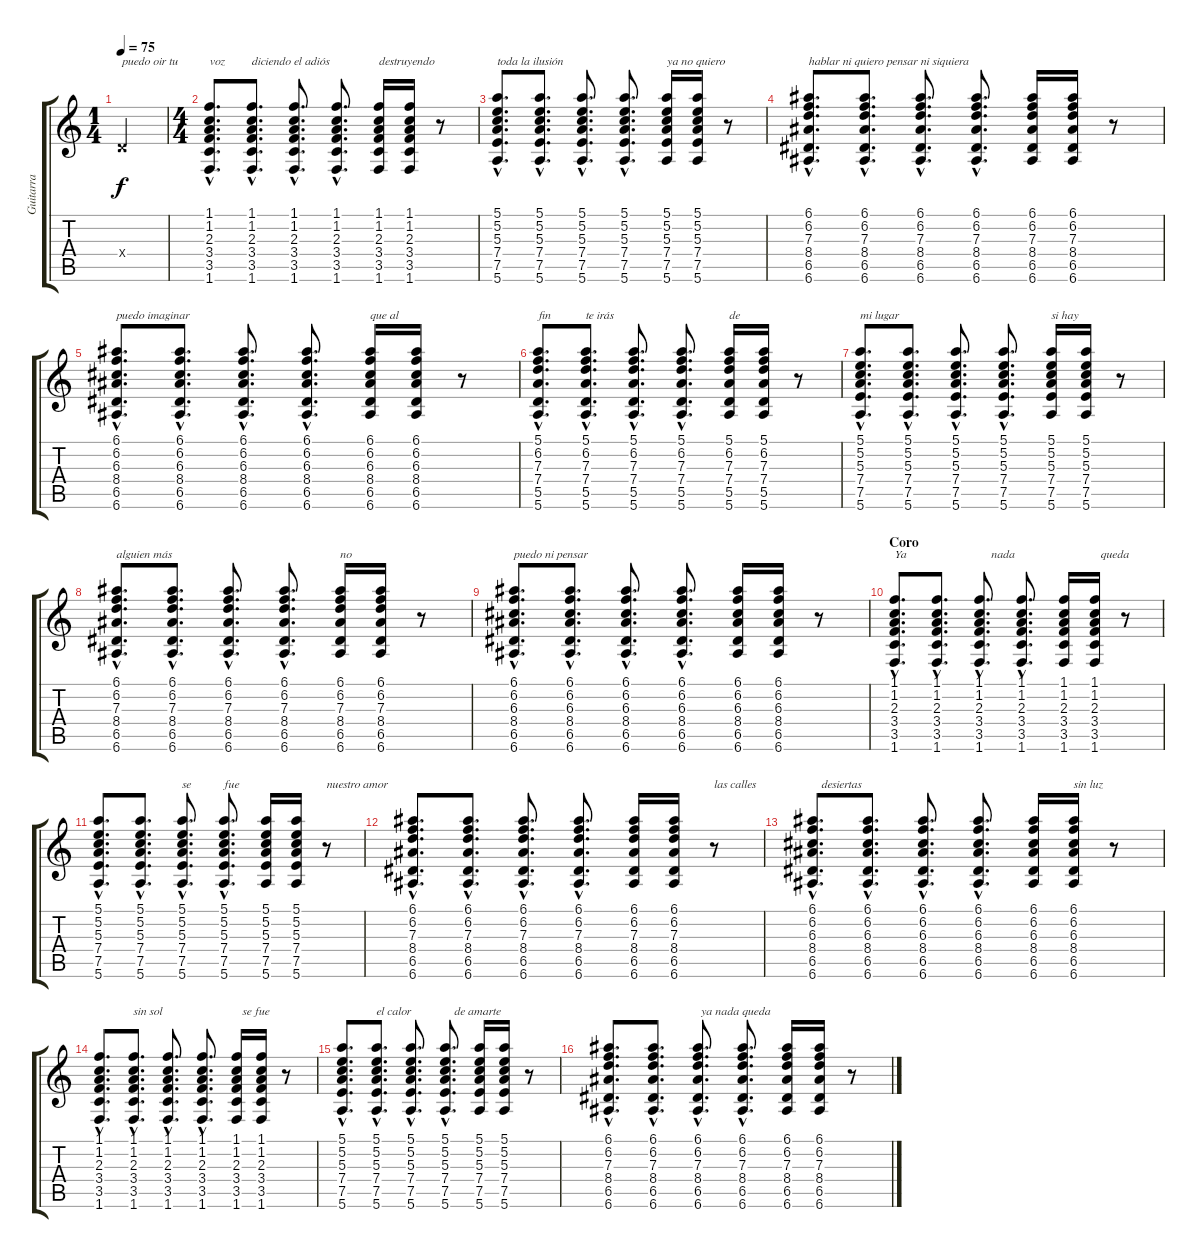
\track ("Guitarra" "Guitarra") {instrument acousticguitarsteel}
\staff {score tabs}
\tuning (E4 B3 G3 D3 A2 E2) {hide}
\ts (1 4)
\tempo 75
\clef g2
\ks c
0.4{x}.4{txt "puedo oir tu" dy f instrument acousticguitarsteel} |
\ts (4 4)
(1.1{hac} 1.2{hac} 2.3{hac} 3.4{hac} 3.5{hac} 1.6{hac}).8{d txt "voz"} (1.1{hac} 1.2{hac} 2.3{hac} 3.4{hac} 3.5{hac} 1.6{hac}).8{d txt "diciendo el adiós"} (1.1{hac} 1.2{hac} 2.3{hac} 3.4{hac} 3.5{hac} 1.6{hac}).8{d} (1.1{hac} 1.2{hac} 2.3{hac} 3.4{hac} 3.5{hac} 1.6{hac}).8{d} (1.1 1.2 2.3 3.4 3.5 1.6).16{txt "destruyendo"} (1.1 1.2 2.3 3.4 3.5 1.6).16 r.8 |
(5.1{hac} 5.2{hac} 5.3{hac} 7.4{hac} 7.5{hac} 5.6{hac}).8{d txt "toda la ilusión"} (5.1{hac} 5.2{hac} 5.3{hac} 7.4{hac} 7.5{hac} 5.6{hac}).8{d} (5.1{hac} 5.2{hac} 5.3{hac} 7.4{hac} 7.5{hac} 5.6{hac}).8{d} (5.1{hac} 5.2{hac} 5.3{hac} 7.4{hac} 7.5{hac} 5.6{hac}).8{d} (5.1 5.2 5.3 7.4 7.5 5.6).16{txt "ya no quiero"} (5.1 5.2 5.3 7.4 7.5 5.6).16 r.8 |
(6.1{hac} 6.2{hac} 7.3{hac} 8.4{hac} 6.5{hac} 6.6{hac}).8{d txt "hablar ni quiero pensar ni siquiera"} (6.1{hac} 6.2{hac} 7.3{hac} 8.4{hac} 6.5{hac} 6.6{hac}).8{d} (6.1{hac} 6.2{hac} 7.3{hac} 8.4{hac} 6.5{hac} 6.6{hac}).8{d} (6.1{hac} 6.2{hac} 7.3{hac} 8.4{hac} 6.5{hac} 6.6{hac}).8{d} (6.1 6.2 7.3 8.4 6.5 6.6).16 (6.1 6.2 7.3 8.4 6.5 6.6).16 r.8 |
(6.1{hac} 6.2{hac} 6.3{hac} 8.4{hac} 6.5{hac} 6.6{hac}).8{d txt "puedo imaginar"} (6.1{hac} 6.2{hac} 6.3{hac} 8.4{hac} 6.5{hac} 6.6{hac}).8{d} (6.1{hac} 6.2{hac} 6.3{hac} 8.4{hac} 6.5{hac} 6.6{hac}).8{d} (6.1{hac} 6.2{hac} 6.3{hac} 8.4{hac} 6.5{hac} 6.6{hac}).8{d} (6.1 6.2 6.3 8.4 6.5 6.6).16{txt "que al "} (6.1 6.2 6.3 8.4 6.5 6.6).16 r.8 |
(5.1{hac} 6.2{hac} 7.3{hac} 7.4{hac} 5.5{hac} 5.6{hac}).8{d txt "fin "} (5.1{hac} 6.2{hac} 7.3{hac} 7.4{hac} 5.5{hac} 5.6{hac}).8{d txt "te irás"} (5.1{hac} 6.2{hac} 7.3{hac} 7.4{hac} 5.5{hac} 5.6{hac}).8{d} (5.1{hac} 6.2{hac} 7.3{hac} 7.4{hac} 5.5{hac} 5.6{hac}).8{d} (5.1 6.2 7.3 7.4 5.5 5.6).16{txt "de"} (5.1 6.2 7.3 7.4 5.5 5.6).16 r.8 |
(5.1{hac} 5.2{hac} 5.3{hac} 7.4{hac} 7.5{hac} 5.6{hac}).8{d txt "mi lugar"} (5.1{hac} 5.2{hac} 5.3{hac} 7.4{hac} 7.5{hac} 5.6{hac}).8{d} (5.1{hac} 5.2{hac} 5.3{hac} 7.4{hac} 7.5{hac} 5.6{hac}).8{d} (5.1{hac} 5.2{hac} 5.3{hac} 7.4{hac} 7.5{hac} 5.6{hac}).8{d} (5.1 5.2 5.3 7.4 7.5 5.6).16{txt "si hay"} (5.1 5.2 5.3 7.4 7.5 5.6).16 r.8 |
(6.1{hac} 6.2{hac} 7.3{hac} 8.4{hac} 6.5{hac} 6.6{hac}).8{d txt "alguien más"} (6.1{hac} 6.2{hac} 7.3{hac} 8.4{hac} 6.5{hac} 6.6{hac}).8{d} (6.1{hac} 6.2{hac} 7.3{hac} 8.4{hac} 6.5{hac} 6.6{hac}).8{d} (6.1{hac} 6.2{hac} 7.3{hac} 8.4{hac} 6.5{hac} 6.6{hac}).8{d} (6.1 6.2 7.3 8.4 6.5 6.6).16{txt "no"} (6.1 6.2 7.3 8.4 6.5 6.6).16 r.8 |
(6.1{hac} 6.2{hac} 6.3{hac} 8.4{hac} 6.5{hac} 6.6{hac}).8{d txt "puedo ni pensar"} (6.1{hac} 6.2{hac} 6.3{hac} 8.4{hac} 6.5{hac} 6.6{hac}).8{d} (6.1{hac} 6.2{hac} 6.3{hac} 8.4{hac} 6.5{hac} 6.6{hac}).8{d} (6.1{hac} 6.2{hac} 6.3{hac} 8.4{hac} 6.5{hac} 6.6{hac}).8{d} (6.1 6.2 6.3 8.4 6.5 6.6).16 (6.1 6.2 6.3 8.4 6.5 6.6).16 r.8 |
\section ("" "Coro")
(1.1{hac} 1.2{hac} 2.3{hac} 3.4{hac} 3.5{hac} 1.6{hac}).8{d txt "Ya"} (1.1{hac} 1.2{hac} 2.3{hac} 3.4{hac} 3.5{hac} 1.6{hac}).8{d} (1.1{hac} 1.2{hac} 2.3{hac} 3.4{hac} 3.5{hac} 1.6{hac}).8{d txt "    nada"} (1.1{hac} 1.2{hac} 2.3{hac} 3.4{hac} 3.5{hac} 1.6{hac}).8{d} (1.1 1.2 2.3 3.4 3.5 1.6).16 (1.1 1.2 2.3 3.4 3.5 1.6).16{txt "  queda"} r.8 |
(5.1{hac} 5.2{hac} 5.3{hac} 7.4{hac} 7.5{hac} 5.6{hac}).8{d} (5.1{hac} 5.2{hac} 5.3{hac} 7.4{hac} 7.5{hac} 5.6{hac}).8{d} (5.1{hac} 5.2{hac} 5.3{hac} 7.4{hac} 7.5{hac} 5.6{hac}).8{d txt "se"} (5.1{hac} 5.2{hac} 5.3{hac} 7.4{hac} 7.5{hac} 5.6{hac}).8{d txt "fue"} (5.1 5.2 5.3 7.4 7.5 5.6).16 (5.1 5.2 5.3 7.4 7.5 5.6).16 r.8{txt "nuestro amor"} |
(6.1{hac} 6.2{hac} 7.3{hac} 8.4{hac} 6.5{hac} 6.6{hac}).8{d} (6.1{hac} 6.2{hac} 7.3{hac} 8.4{hac} 6.5{hac} 6.6{hac}).8{d} (6.1{hac} 6.2{hac} 7.3{hac} 8.4{hac} 6.5{hac} 6.6{hac}).8{d} (6.1{hac} 6.2{hac} 7.3{hac} 8.4{hac} 6.5{hac} 6.6{hac}).8{d} (6.1 6.2 7.3 8.4 6.5 6.6).16 (6.1 6.2 7.3 8.4 6.5 6.6).16 r.8{txt "las calles"} |
(6.1{hac} 6.2{hac} 6.3{hac} 8.4{hac} 6.5{hac} 6.6{hac}).8{d txt "   desiertas"} (6.1{hac} 6.2{hac} 6.3{hac} 8.4{hac} 6.5{hac} 6.6{hac}).8{d} (6.1{hac} 6.2{hac} 6.3{hac} 8.4{hac} 6.5{hac} 6.6{hac}).8{d} (6.1{hac} 6.2{hac} 6.3{hac} 8.4{hac} 6.5{hac} 6.6{hac}).8{d} (6.1 6.2 6.3 8.4 6.5 6.6).16 (6.1 6.2 6.3 8.4 6.5 6.6).16{txt "sin luz"} r.8 |
(1.1{hac} 1.2{hac} 2.3{hac} 3.4{hac} 3.5{hac} 1.6{hac}).8{d} (1.1{hac} 1.2{hac} 2.3{hac} 3.4{hac} 3.5{hac} 1.6{hac}).8{d txt "sin sol"} (1.1{hac} 1.2{hac} 2.3{hac} 3.4{hac} 3.5{hac} 1.6{hac}).8{d} (1.1{hac} 1.2{hac} 2.3{hac} 3.4{hac} 3.5{hac} 1.6{hac}).8{d} (1.1 1.2 2.3 3.4 3.5 1.6).16{txt "  se fue"} (1.1 1.2 2.3 3.4 3.5 1.6).16 r.8 |
(5.1{hac} 5.2{hac} 5.3{hac} 7.4{hac} 7.5{hac} 5.6{hac}).8{d} (5.1{hac} 5.2{hac} 5.3{hac} 7.4{hac} 7.5{hac} 5.6{hac}).8{d txt "el calor"} (5.1{hac} 5.2{hac} 5.3{hac} 7.4{hac} 7.5{hac} 5.6{hac}).8{d} (5.1{hac} 5.2{hac} 5.3{hac} 7.4{hac} 7.5{hac} 5.6{hac}).8{d txt "   de amarte"} (5.1 5.2 5.3 7.4 7.5 5.6).16 (5.1 5.2 5.3 7.4 7.5 5.6).16 r.8 |
(6.1{hac} 6.2{hac} 7.3{hac} 8.4{hac} 6.5{hac} 6.6{hac}).8{d} (6.1{hac} 6.2{hac} 7.3{hac} 8.4{hac} 6.5{hac} 6.6{hac}).8{d} (6.1{hac} 6.2{hac} 7.3{hac} 8.4{hac} 6.5{hac} 6.6{hac}).8{d txt " ya nada queda"} (6.1{hac} 6.2{hac} 7.3{hac} 8.4{hac} 6.5{hac} 6.6{hac}).8{d} (6.1 6.2 7.3 8.4 6.5 6.6).16 (6.1 6.2 7.3 8.4 6.5 6.6).16 r.8
